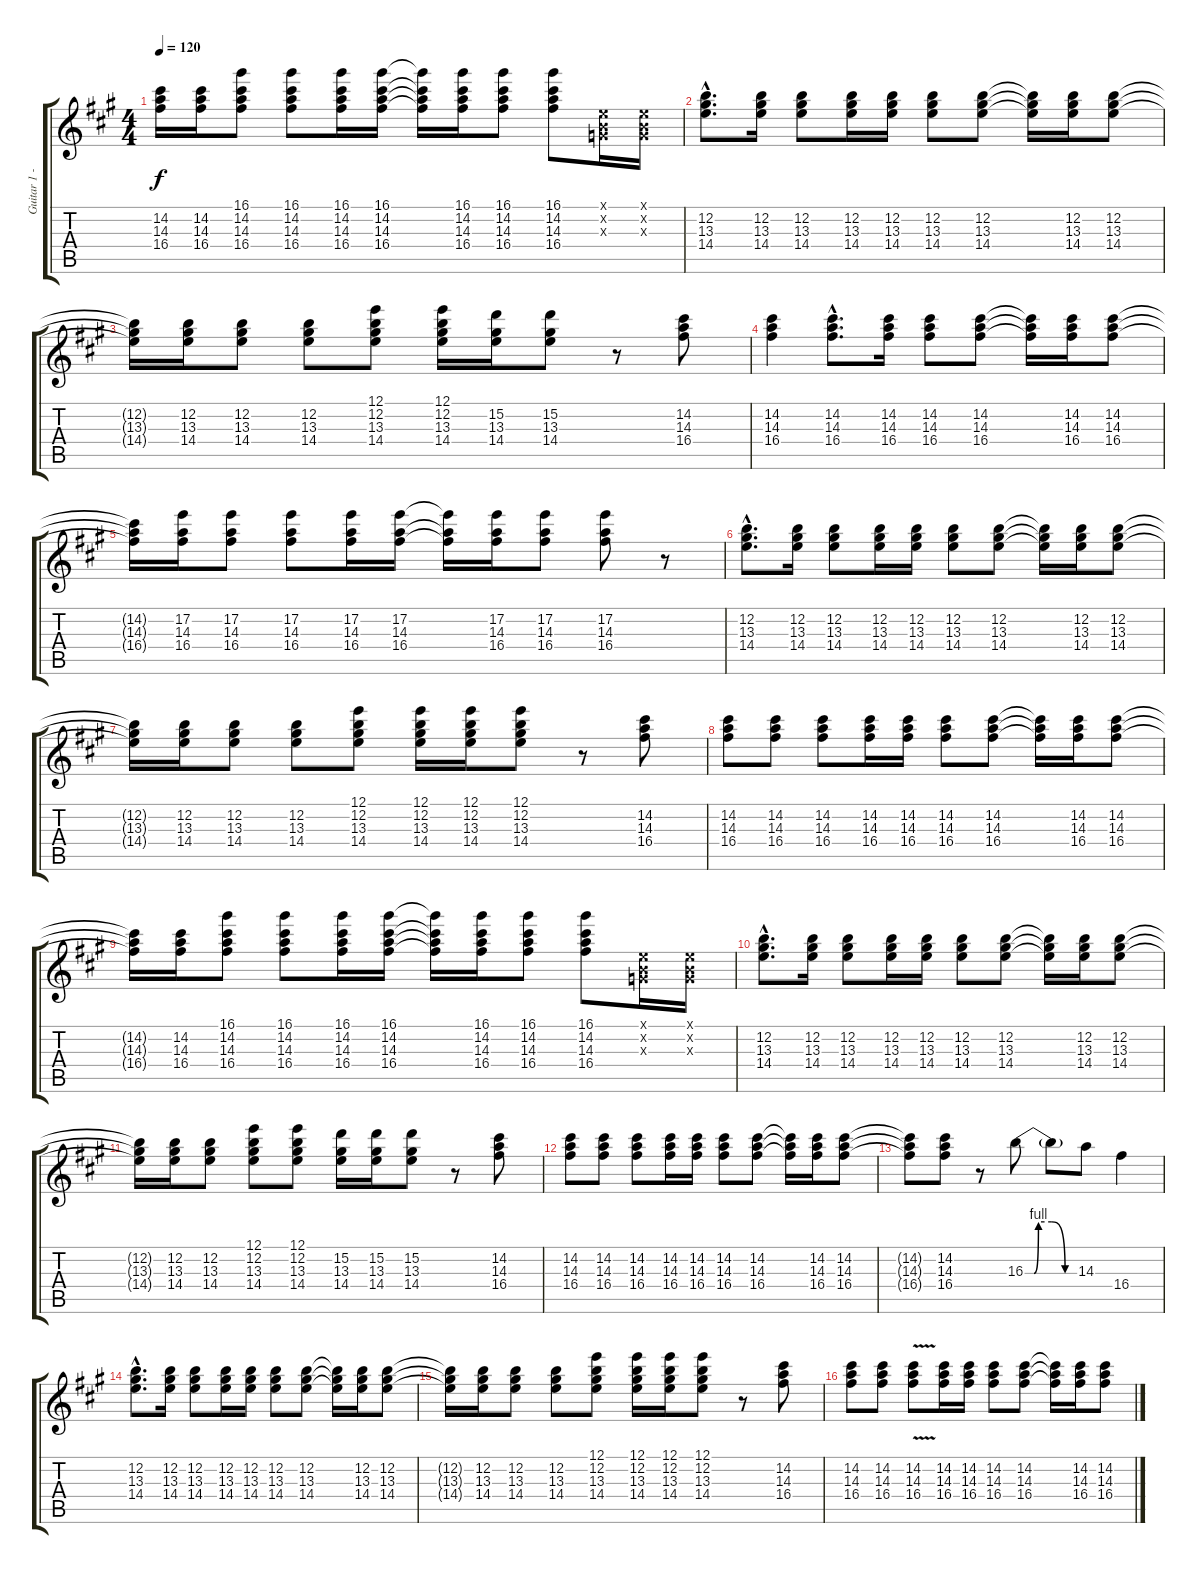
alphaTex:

\track ("Guitar 1 - John F" "Guitar 1 -") {instrument acousticguitarsteel}
\staff {score tabs}
\tuning (E4 B3 G3 D3 A2 E2) {hide}
\ts (4 4)
\tempo 120
\clef g2
\ks f#minor
(14.2{t} 14.3{t} 16.4{t}).16{dy f} (14.2 14.3 16.4).16 (16.1 14.2 14.3 16.4).8 (16.1 14.2 14.3 16.4).8 (16.1 14.2 14.3 16.4).16 (16.1 14.2 14.3 16.4).16 (16.1{t} 14.2{t} 14.3{t} 16.4{t}).16 (16.1 14.2 14.3 16.4).16 (16.1 14.2 14.3 16.4).8 (16.1 14.2 14.3 16.4).8 (0.1{x} 0.2{x} 0.3{x}).16 (0.1{x} 0.2{x} 0.3{x}).16 |
(12.2{hac} 13.3{hac} 14.4{hac}).8{d} (12.2 13.3 14.4).16 (12.2 13.3 14.4).8 (12.2 13.3 14.4).16 (12.2 13.3 14.4).16 (12.2 13.3 14.4).8 (12.2 13.3 14.4).8 (12.2{t} 13.3{t} 14.4{t}).16 (12.2 13.3 14.4).16 (12.2 13.3 14.4).8 |
(12.2{t} 13.3{t} 14.4{t}).16 (12.2 13.3 14.4).16 (12.2 13.3 14.4).8 (12.2 13.3 14.4).8 (12.1 12.2 13.3 14.4).8 (12.1 12.2 13.3 14.4).16 (15.2 13.3 14.4).16 (15.2 13.3 14.4).8 r.8 (14.2 14.3 16.4).8 |
(14.2 14.3 16.4).4 (14.2{hac} 14.3{hac} 16.4{hac}).8{d} (14.2 14.3 16.4).16 (14.2 14.3 16.4).8 (14.2 14.3 16.4).8 (14.2{t} 14.3{t} 16.4{t}).16 (14.2 14.3 16.4).16 (14.2 14.3 16.4).8 |
(14.2{t} 14.3{t} 16.4{t}).16 (17.2 14.3 16.4).16 (17.2 14.3 16.4).8 (17.2 14.3 16.4).8 (17.2 14.3 16.4).16 (17.2 14.3 16.4).16 (17.2{t} 14.3{t} 16.4{t}).16 (17.2 14.3 16.4).16 (17.2 14.3 16.4).8 (17.2 14.3 16.4).8 r.8 |
(12.2{hac} 13.3{hac} 14.4{hac}).8{d} (12.2 13.3 14.4).16 (12.2 13.3 14.4).8 (12.2 13.3 14.4).16 (12.2 13.3 14.4).16 (12.2 13.3 14.4).8 (12.2 13.3 14.4).8 (12.2{t} 13.3{t} 14.4{t}).16 (12.2 13.3 14.4).16 (12.2 13.3 14.4).8 |
(12.2{t} 13.3{t} 14.4{t}).16 (12.2 13.3 14.4).16 (12.2 13.3 14.4).8 (12.2 13.3 14.4).8 (12.1 12.2 13.3 14.4).8 (12.1 12.2 13.3 14.4).16 (12.1 12.2 13.3 14.4).16 (12.1 12.2 13.3 14.4).8 r.8 (14.2 14.3 16.4).8 |
(14.2 14.3 16.4).8 (14.2 14.3 16.4).8 (14.2 14.3 16.4).8 (14.2 14.3 16.4).16 (14.2 14.3 16.4).16 (14.2 14.3 16.4).8 (14.2 14.3 16.4).8 (14.2{t} 14.3{t} 16.4{t}).16 (14.2 14.3 16.4).16 (14.2 14.3 16.4).8 |
(14.2{t} 14.3{t} 16.4{t}).16 (14.2 14.3 16.4).16 (16.1 14.2 14.3 16.4).8 (16.1 14.2 14.3 16.4).8 (16.1 14.2 14.3 16.4).16 (16.1 14.2 14.3 16.4).16 (16.1{t} 14.2{t} 14.3{t} 16.4{t}).16 (16.1 14.2 14.3 16.4).16 (16.1 14.2 14.3 16.4).8 (16.1 14.2 14.3 16.4).8 (0.1{x} 0.2{x} 0.3{x}).16 (0.1{x} 0.2{x} 0.3{x}).16 |
(12.2{hac} 13.3{hac} 14.4{hac}).8{d} (12.2 13.3 14.4).16 (12.2 13.3 14.4).8 (12.2 13.3 14.4).16 (12.2 13.3 14.4).16 (12.2 13.3 14.4).8 (12.2 13.3 14.4).8 (12.2{t} 13.3{t} 14.4{t}).16 (12.2 13.3 14.4).16 (12.2 13.3 14.4).8 |
(12.2{t} 13.3{t} 14.4{t}).16 (12.2 13.3 14.4).16 (12.2 13.3 14.4).8 (12.1 12.2 13.3 14.4).8 (12.1 12.2 13.3 14.4).8 (15.2 13.3 14.4).16 (15.2 13.3 14.4).16 (15.2 13.3 14.4).8 r.8 (14.2 14.3 16.4).8 |
(14.2 14.3 16.4).8 (14.2 14.3 16.4).8 (14.2 14.3 16.4).8 (14.2 14.3 16.4).16 (14.2 14.3 16.4).16 (14.2 14.3 16.4).8 (14.2 14.3 16.4).8 (14.2{t} 14.3{t} 16.4{t}).16 (14.2 14.3 16.4).16 (14.2 14.3 16.4).8 |
(14.2{t} 14.3{t} 16.4{t}).8 (14.2 14.3 16.4).8 r.8 16.3{be (custom 0 0 10 0 15 4 30 4 45 0 60 0)}.8{volume 12} 16.3{t}.8 14.3.8 16.4.4 |
(12.2{hac} 13.3{hac} 14.4{hac}).8{d volume 8 instrument acousticguitarsteel} (12.2 13.3 14.4).16 (12.2 13.3 14.4).8 (12.2 13.3 14.4).16 (12.2 13.3 14.4).16 (12.2 13.3 14.4).8 (12.2 13.3 14.4).8 (12.2{t} 13.3{t} 14.4{t}).16 (12.2 13.3 14.4).16 (12.2 13.3 14.4).8 |
(12.2{t} 13.3{t} 14.4{t}).16 (12.2 13.3 14.4).16 (12.2 13.3 14.4).8 (12.2 13.3 14.4).8 (12.1 12.2 13.3 14.4).8 (12.1 12.2 13.3 14.4).16 (12.1 12.2 13.3 14.4).16 (12.1 12.2 13.3 14.4).8 r.8 (14.2 14.3 16.4).8 |
(14.2 14.3 16.4).8 (14.2 14.3 16.4).8 (14.2 14.3 16.4{v}).8 (14.2 14.3 16.4).16 (14.2 14.3 16.4).16 (14.2 14.3 16.4).8 (14.2 14.3 16.4).8 (14.2{t} 14.3{t} 16.4{t}).16 (14.2 14.3 16.4).16 (14.2 14.3 16.4).8
